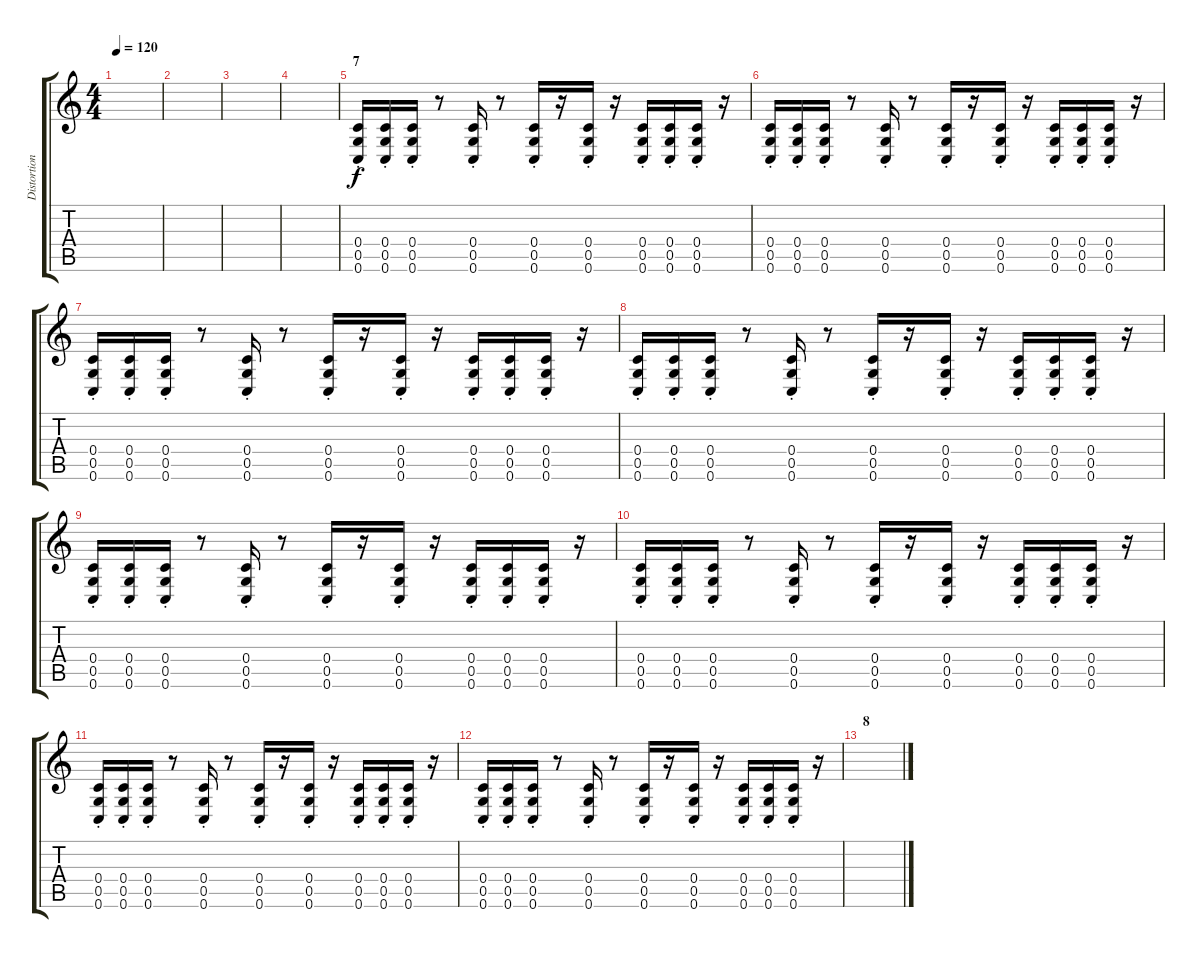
\track ("Distortion Guitar 2" "Distortion") {instrument distortionguitar}
\staff {score tabs}
\tuning (D4 A3 F3 C3 G2 C2) {hide}
\ts (4 4)
\tempo 120
\clef g2
\ks c
|
|
|
|
\section ("" "7")
(0.4{st} 0.5{st} 0.6{st}).16{dy f} (0.4{st} 0.5{st} 0.6{st}).16 (0.4{st} 0.5{st} 0.6{st}).16 r.8 (0.4{st} 0.5{st} 0.6{st}).16 r.8 (0.4{st} 0.5{st} 0.6{st}).16 r.16 (0.4{st} 0.5{st} 0.6{st}).16 r.16 (0.4{st} 0.5{st} 0.6{st}).16 (0.4{st} 0.5{st} 0.6{st}).16 (0.4{st} 0.5{st} 0.6{st}).16 r.16 |
(0.4{st} 0.5{st} 0.6{st}).16 (0.4{st} 0.5{st} 0.6{st}).16 (0.4{st} 0.5{st} 0.6{st}).16 r.8 (0.4{st} 0.5{st} 0.6{st}).16 r.8 (0.4{st} 0.5{st} 0.6{st}).16 r.16 (0.4{st} 0.5{st} 0.6{st}).16 r.16 (0.4{st} 0.5{st} 0.6{st}).16 (0.4{st} 0.5{st} 0.6{st}).16 (0.4{st} 0.5{st} 0.6{st}).16 r.16 |
(0.4{st} 0.5{st} 0.6{st}).16 (0.4{st} 0.5{st} 0.6{st}).16 (0.4{st} 0.5{st} 0.6{st}).16 r.8 (0.4{st} 0.5{st} 0.6{st}).16 r.8 (0.4{st} 0.5{st} 0.6{st}).16 r.16 (0.4{st} 0.5{st} 0.6{st}).16 r.16 (0.4{st} 0.5{st} 0.6{st}).16 (0.4{st} 0.5{st} 0.6{st}).16 (0.4{st} 0.5{st} 0.6{st}).16 r.16 |
(0.4{st} 0.5{st} 0.6{st}).16 (0.4{st} 0.5{st} 0.6{st}).16 (0.4{st} 0.5{st} 0.6{st}).16 r.8 (0.4{st} 0.5{st} 0.6{st}).16 r.8 (0.4{st} 0.5{st} 0.6{st}).16 r.16 (0.4{st} 0.5{st} 0.6{st}).16 r.16 (0.4{st} 0.5{st} 0.6{st}).16 (0.4{st} 0.5{st} 0.6{st}).16 (0.4{st} 0.5{st} 0.6{st}).16 r.16 |
(0.4{st} 0.5{st} 0.6{st}).16 (0.4{st} 0.5{st} 0.6{st}).16 (0.4{st} 0.5{st} 0.6{st}).16 r.8 (0.4{st} 0.5{st} 0.6{st}).16 r.8 (0.4{st} 0.5{st} 0.6{st}).16 r.16 (0.4{st} 0.5{st} 0.6{st}).16 r.16 (0.4{st} 0.5{st} 0.6{st}).16 (0.4{st} 0.5{st} 0.6{st}).16 (0.4{st} 0.5{st} 0.6{st}).16 r.16 |
(0.4{st} 0.5{st} 0.6{st}).16 (0.4{st} 0.5{st} 0.6{st}).16 (0.4{st} 0.5{st} 0.6{st}).16 r.8 (0.4{st} 0.5{st} 0.6{st}).16 r.8 (0.4{st} 0.5{st} 0.6{st}).16 r.16 (0.4{st} 0.5{st} 0.6{st}).16 r.16 (0.4{st} 0.5{st} 0.6{st}).16 (0.4{st} 0.5{st} 0.6{st}).16 (0.4{st} 0.5{st} 0.6{st}).16 r.16 |
(0.4{st} 0.5{st} 0.6{st}).16 (0.4{st} 0.5{st} 0.6{st}).16 (0.4{st} 0.5{st} 0.6{st}).16 r.8 (0.4{st} 0.5{st} 0.6{st}).16 r.8 (0.4{st} 0.5{st} 0.6{st}).16 r.16 (0.4{st} 0.5{st} 0.6{st}).16 r.16 (0.4{st} 0.5{st} 0.6{st}).16 (0.4{st} 0.5{st} 0.6{st}).16 (0.4{st} 0.5{st} 0.6{st}).16 r.16 |
(0.4{st} 0.5{st} 0.6{st}).16 (0.4{st} 0.5{st} 0.6{st}).16 (0.4{st} 0.5{st} 0.6{st}).16 r.8 (0.4{st} 0.5{st} 0.6{st}).16 r.8 (0.4{st} 0.5{st} 0.6{st}).16 r.16 (0.4{st} 0.5{st} 0.6{st}).16 r.16 (0.4{st} 0.5{st} 0.6{st}).16 (0.4{st} 0.5{st} 0.6{st}).16 (0.4{st} 0.5{st} 0.6{st}).16 r.16 |
\section ("" "8")
